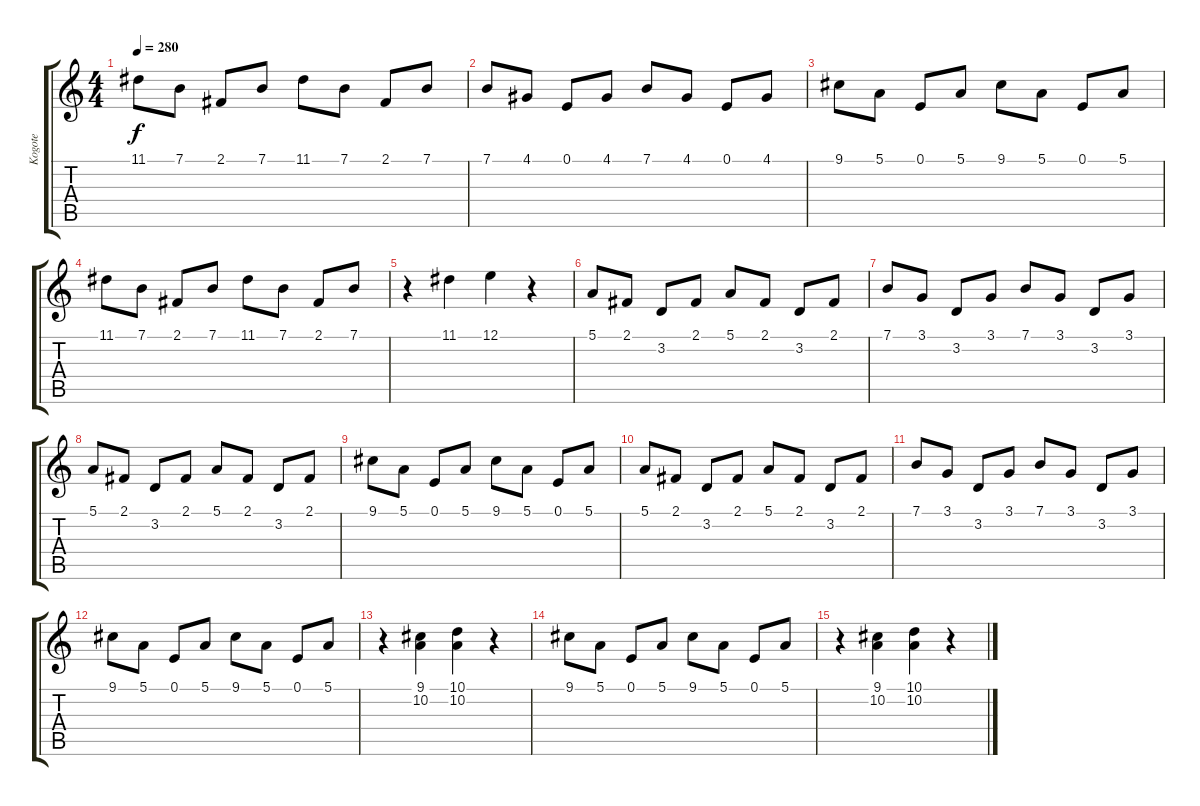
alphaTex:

\track ("Kogote" "Kogote") {instrument accordion}
\staff {score tabs}
\tuning (E4 B3 G3 D3 A2 E2) {hide}
\ts (4 4)
\tempo 280
\clef g2
\ks c
11.1.8{dy f} 7.1.8 2.1.8 7.1.8 11.1.8 7.1.8 2.1.8 7.1.8 |
7.1.8 4.1.8 0.1.8 4.1.8 7.1.8 4.1.8 0.1.8 4.1.8 |
9.1.8 5.1.8 0.1.8 5.1.8 9.1.8 5.1.8 0.1.8 5.1.8 |
11.1.8 7.1.8 2.1.8 7.1.8 11.1.8 7.1.8 2.1.8 7.1.8 |
r.4 11.1.4 12.1.4 r.4 |
5.1.8 2.1.8 3.2.8 2.1.8 5.1.8 2.1.8 3.2.8 2.1.8 |
7.1.8 3.1.8 3.2.8 3.1.8 7.1.8 3.1.8 3.2.8 3.1.8 |
5.1.8 2.1.8 3.2.8 2.1.8 5.1.8 2.1.8 3.2.8 2.1.8 |
9.1.8 5.1.8 0.1.8 5.1.8 9.1.8 5.1.8 0.1.8 5.1.8 |
5.1.8 2.1.8 3.2.8 2.1.8 5.1.8 2.1.8 3.2.8 2.1.8 |
7.1.8 3.1.8 3.2.8 3.1.8 7.1.8 3.1.8 3.2.8 3.1.8 |
9.1.8 5.1.8 0.1.8 5.1.8 9.1.8 5.1.8 0.1.8 5.1.8 |
r.4 (9.1 10.2).4 (10.1 10.2).4 r.4 |
9.1.8 5.1.8 0.1.8 5.1.8 9.1.8 5.1.8 0.1.8 5.1.8 |
r.4 (9.1 10.2).4 (10.1 10.2).4 r.4
